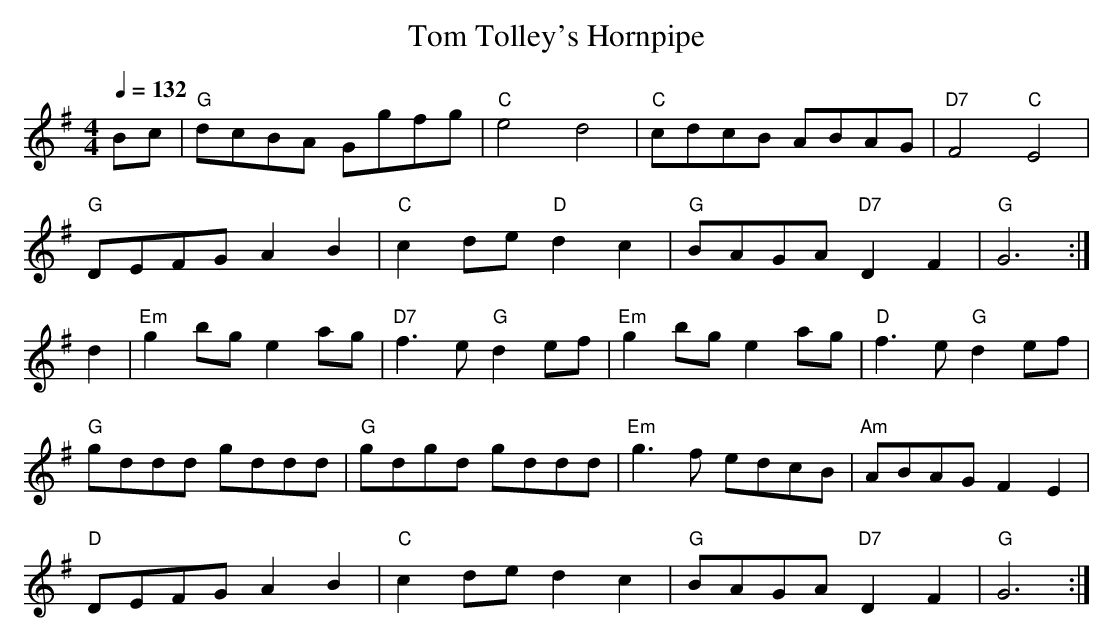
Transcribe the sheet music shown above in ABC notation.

X:1
T: Tom Tolley's Hornpipe
M: 4/4
L: 1/4
Q: 1/4=132
K: G
B/c/ |\
"G" d/c/B/A/ G/g/f/g/ | "C" e2 d2 | "C" c/d/c/B/ A/B/A/G/ | "D7" F2 "C" E2 |
"G" D/E/F/G/ A B | "C" c d/e/ "D" d c | "G" B/A/G/A/ "D7" D F | "G" G3 :|
d |\
"Em" g b/g/ e a/g/ | "D7" f>e "G" d e/f/ |\
"Em" g b/g/ e a/g/ | "D" f>e "G" d e/f/ |
"G" g/d/d/d/ g/d/d/d/ | "G" g/d/g/d/ g/d/d/d/ |\
"Em" g>f e/d/c/B/ | "Am" A/B/A/G/ F E |
"D" D/E/F/G/ A B | "C" c d/e/ d c |\
"G" B/A/G/A/ "D7" D F | "G" G3 :|
